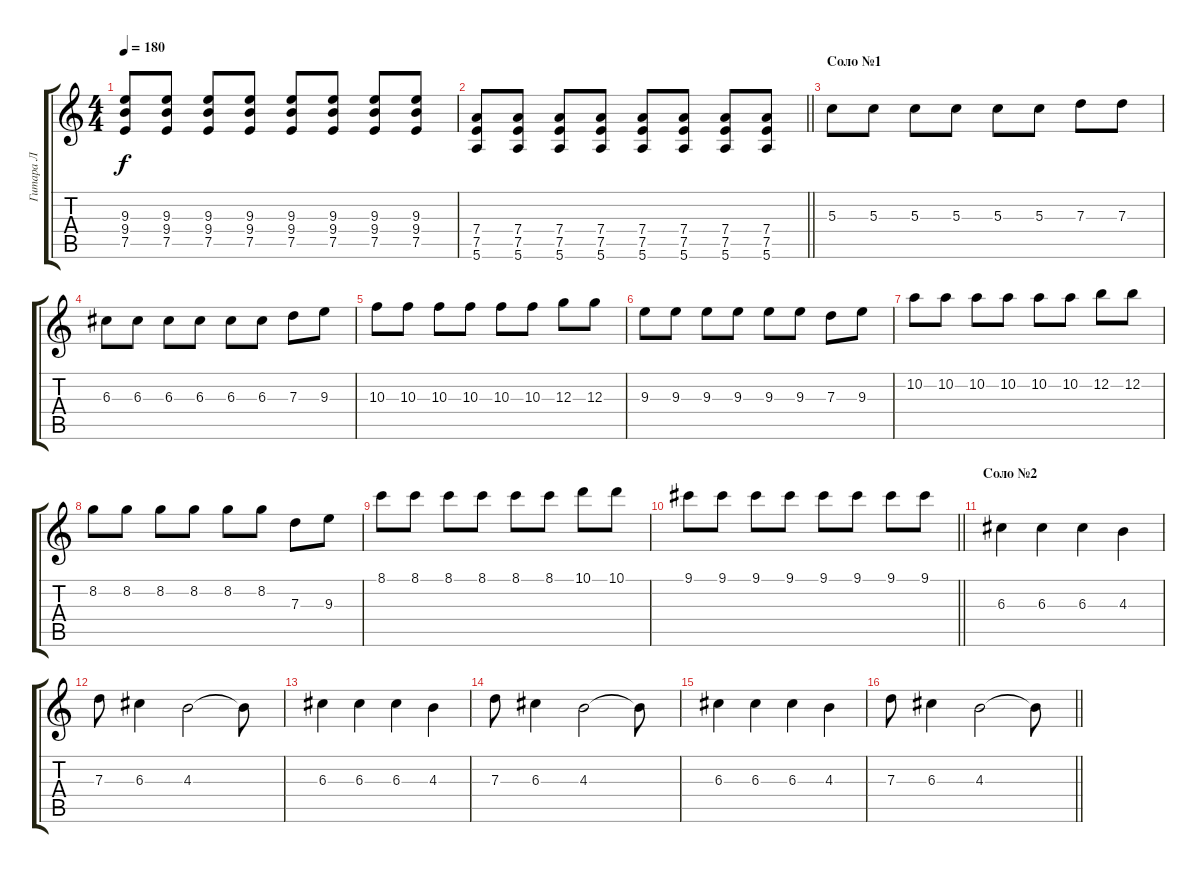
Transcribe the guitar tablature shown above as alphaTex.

\track ("Гитара Л" "Гитара Л") {instrument distortionguitar}
\staff {score tabs}
\tuning (E4 B3 G3 D3 A2 E2) {hide}
\ts (4 4)
\tempo 180
\clef g2
\ks c
(9.3 9.4 7.5).8{dy f} (9.3 9.4 7.5).8 (9.3 9.4 7.5).8 (9.3 9.4 7.5).8 (9.3 9.4 7.5).8 (9.3 9.4 7.5).8 (9.3 9.4 7.5).8 (9.3 9.4 7.5).8 |
\barLineRight lightlight
(7.4 7.5 5.6).8 (7.4 7.5 5.6).8 (7.4 7.5 5.6).8 (7.4 7.5 5.6).8 (7.4 7.5 5.6).8 (7.4 7.5 5.6).8 (7.4 7.5 5.6).8 (7.4 7.5 5.6).8 |
\section ("" "Соло №1")
5.3.8 5.3.8 5.3.8 5.3.8 5.3.8 5.3.8 7.3.8 7.3.8 |
6.3.8 6.3.8 6.3.8 6.3.8 6.3.8 6.3.8 7.3.8 9.3.8 |
10.3.8 10.3.8 10.3.8 10.3.8 10.3.8 10.3.8 12.3.8 12.3.8 |
9.3.8 9.3.8 9.3.8 9.3.8 9.3.8 9.3.8 7.3.8 9.3.8 |
10.2.8 10.2.8 10.2.8 10.2.8 10.2.8 10.2.8 12.2.8 12.2.8 |
8.2.8 8.2.8 8.2.8 8.2.8 8.2.8 8.2.8 7.3.8 9.3.8 |
8.1.8 8.1.8 8.1.8 8.1.8 8.1.8 8.1.8 10.1.8 10.1.8 |
\barLineRight lightlight
9.1.8 9.1.8 9.1.8 9.1.8 9.1.8 9.1.8 9.1.8 9.1.8 |
\section ("" "Соло №2")
6.3.4 6.3.4 6.3.4 4.3.4 |
7.3.8 6.3.4 4.3.2 4.3{t}.8 |
6.3.4 6.3.4 6.3.4 4.3.4 |
7.3.8 6.3.4 4.3.2 4.3{t}.8 |
6.3.4 6.3.4 6.3.4 4.3.4 |
\barLineRight lightlight
7.3.8 6.3.4 4.3.2 4.3{t}.8
